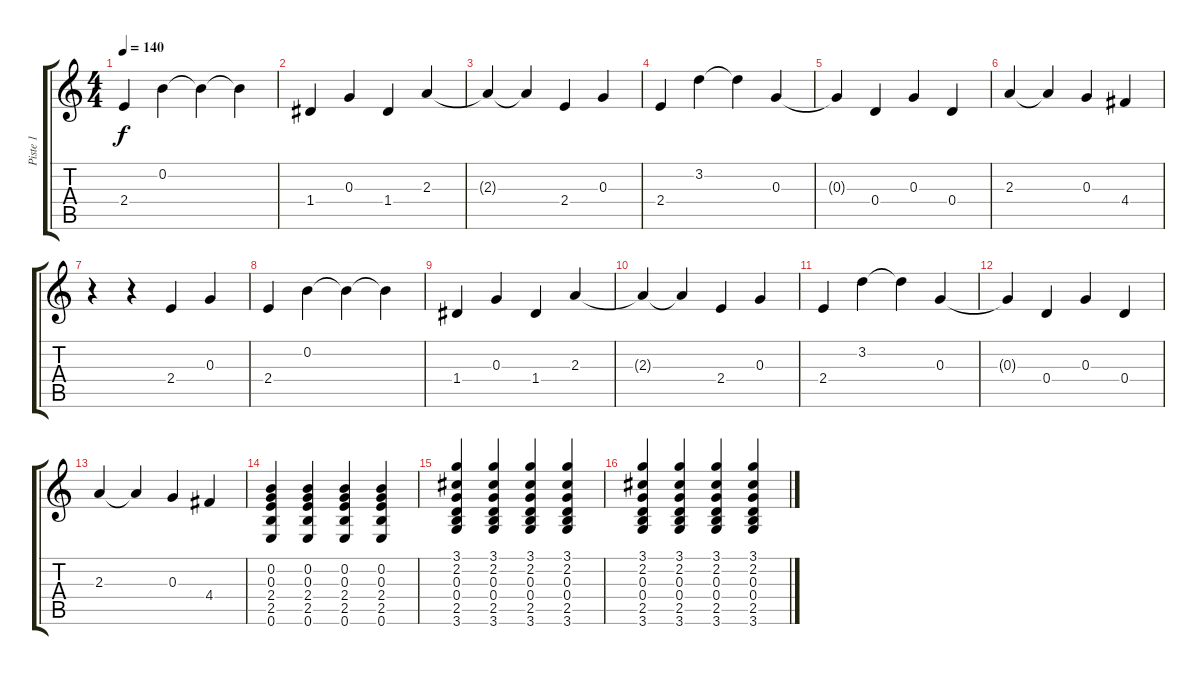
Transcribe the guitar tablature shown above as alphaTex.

\track ("Piste 1" "Piste 1") {instrument acousticguitarnylon}
\staff {score tabs}
\tuning (E4 B3 G3 D3 A2 E2) {hide}
\ts (4 4)
\tempo 140
\clef g2
\ks c
2.4.4{dy f} 0.2.4 0.2{t}.4 0.2{t}.4 |
1.4.4 0.3.4 1.4.4 2.3.4 |
2.3{t}.4 2.3{t}.4 2.4.4 0.3.4 |
2.4.4 3.2.4 3.2{t}.4 0.3.4 |
0.3{t}.4 0.4.4 0.3.4 0.4.4 |
2.3.4 2.3{t}.4 0.3.4 4.4.4 |
r.4 r.4 2.4.4 0.3.4 |
2.4.4 0.2.4 0.2{t}.4 0.2{t}.4 |
1.4.4 0.3.4 1.4.4 2.3.4 |
2.3{t}.4 2.3{t}.4 2.4.4 0.3.4 |
2.4.4 3.2.4 3.2{t}.4 0.3.4 |
0.3{t}.4 0.4.4 0.3.4 0.4.4 |
2.3.4 2.3{t}.4 0.3.4 4.4.4 |
(0.2 0.3 2.4 2.5 0.6).4 (0.2 0.3 2.4 2.5 0.6).4 (0.2 0.3 2.4 2.5 0.6).4 (0.2 0.3 2.4 2.5 0.6).4 |
(3.1 2.2 0.3 0.4 2.5 3.6).4 (3.1 2.2 0.3 0.4 2.5 3.6).4 (3.1 2.2 0.3 0.4 2.5 3.6).4 (3.1 2.2 0.3 0.4 2.5 3.6).4 |
(3.1 2.2 0.3 0.4 2.5 3.6).4 (3.1 2.2 0.3 0.4 2.5 3.6).4 (3.1 2.2 0.3 0.4 2.5 3.6).4 (3.1 2.2 0.3 0.4 2.5 3.6).4
